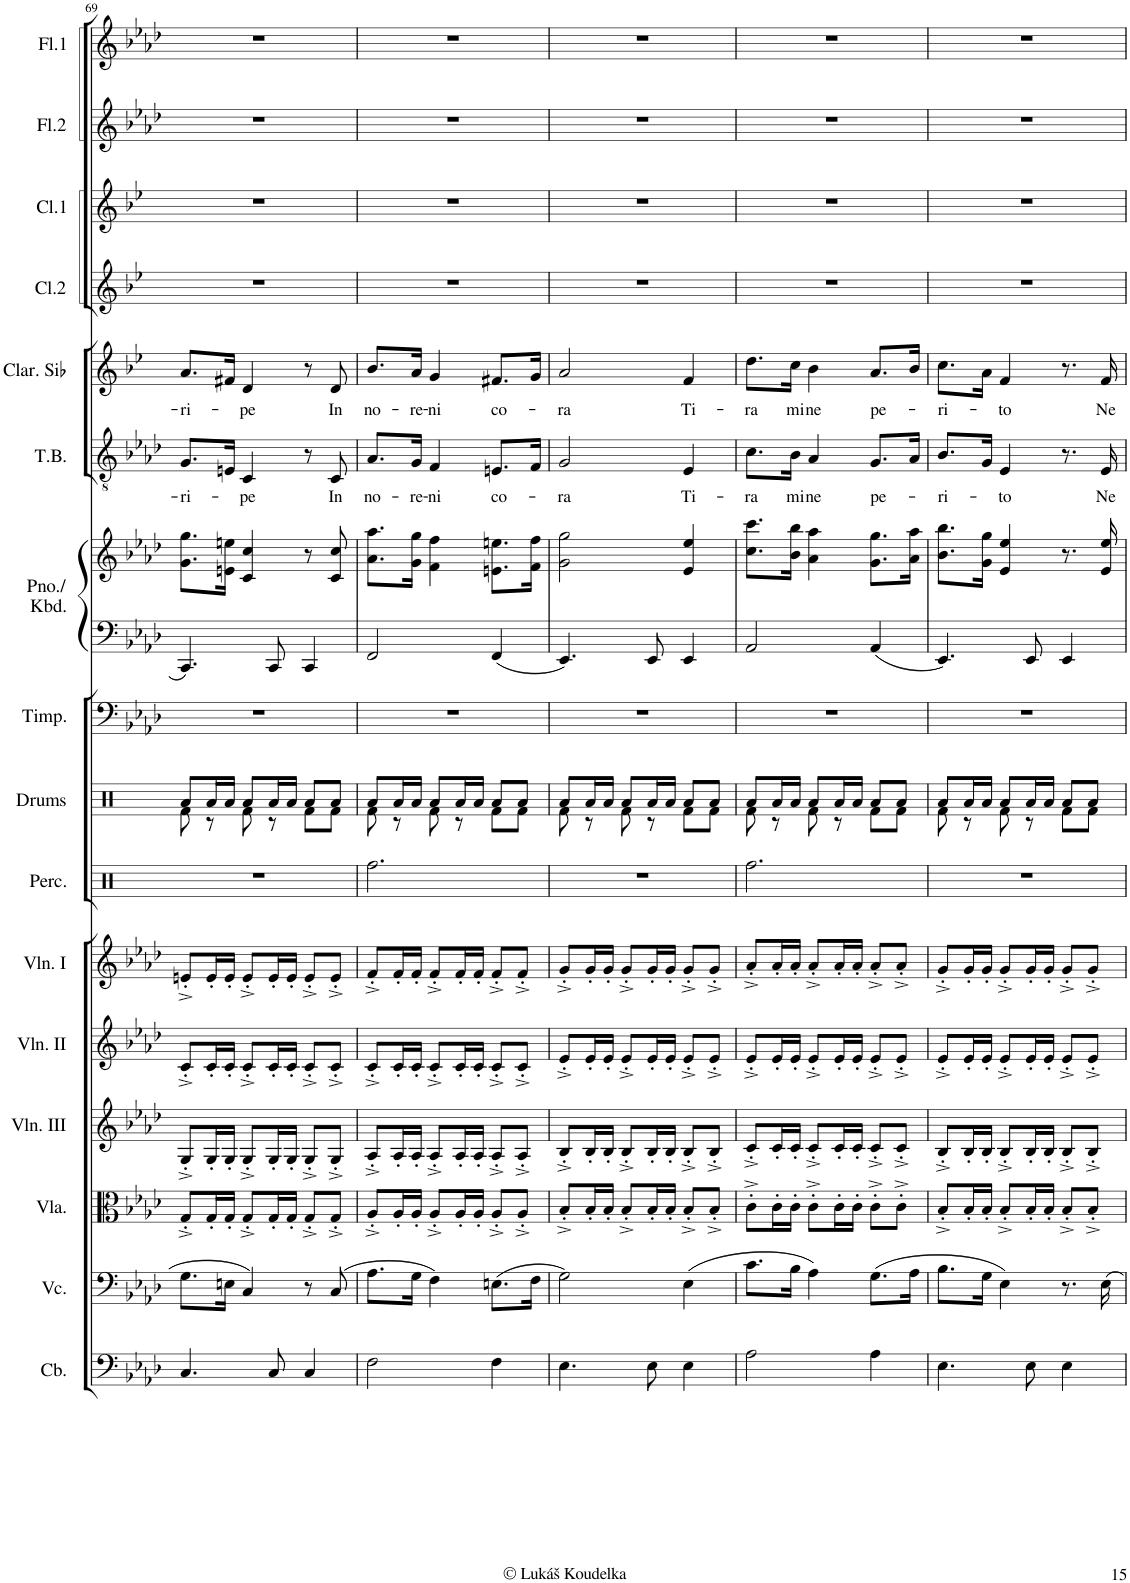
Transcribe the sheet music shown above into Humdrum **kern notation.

**kern	**kern	**kern	**kern	**kern	**kern	**kern	**kern	**kern	**kern	**kern	**kern	**text	**kern	**text	**kern	**kern	**kern	**kern
*part16	*part15	*part14	*part13	*part12	*part11	*part10	*part9	*part8	*part7	*part7	*part6	*part6	*part5	*part5	*part4	*part3	*part2	*part1
*staff17	*staff16	*staff15	*staff14	*staff13	*staff12	*staff11	*staff10	*staff9	*staff8	*staff7	*staff6	*staff6	*staff5	*staff5	*staff4	*staff3	*staff2	*staff1
*I"Contrabass (Bass Guitar)	*I"Violoncello	*I"Viola	*I"Violin III (optional - replace Viola)	*I"Violin II	*I"Violin I	*I"Percussion (Tam-Tam, Glock., Cl.Cymb)	*I"Drums	*I"Timpani	*I"Piano/ Keyboard (optional)	*	*I"Tenor Bass	*	*I"Clarinette en Sib	*	*I"2nd Clarinet in Bb	*I"1st Clarinet in Bb	*I"2nd Flute	*I"1st Flute
*I'Cb.	*I'Vc.	*I'Vla.	*I'Vln. III	*I'Vln. II	*I'Vln. I	*I'Perc.	*I'Drums	*I'Timp.	*I'Pno./ Kbd.	*	*I'T.B.	*	*I'Clar. Sib	*	*I'Cl.2	*I'Cl.1	*I'Fl.2	*I'Fl.1
!!LO:PB:g=z
*clefF4	*clefF4	*clefC3	*clefG2	*clefG2	*clefG2	*clefX	*clefX	*clefF4	*clefF4	*clefG2	*clefGv2	*	*clefG2	*	*clefG2	*clefG2	*clefG2	*clefG2
*Trd7c12	*	*	*	*	*	*	*	*	*	*	*	*	*Trd1c2	*	*Trd1c2	*Trd1c2	*	*
*k[b-e-a-d-]	*k[b-e-a-d-]	*k[b-e-a-d-]	*k[b-e-a-d-]	*k[b-e-a-d-]	*k[b-e-a-d-]	*k[]	*k[]	*k[b-e-a-d-]	*k[b-e-a-d-]	*k[b-e-a-d-]	*k[b-e-a-d-]	*	*k[b-e-]	*	*k[b-e-]	*k[b-e-]	*k[b-e-a-d-]	*k[b-e-a-d-]
*M3/4	*M3/4	*M3/4	*M3/4	*M3/4	*M3/4	*M3/4	*M3/4	*M3/4	*M3/4	*M3/4	*M3/4	*	*M3/4	*	*M3/4	*M3/4	*M3/4	*M3/4
=69	=69	=69	=69	=69	=69	=69	=69	=69	=69	=69	=69	=69	=69	=69	=69	=69	=69	=69
*	*	*	*	*	*	*	*^	*	*	*	*	*	*	*	*	*	*	*
!	!	!	!	!	!	!	!	!	!	!	!	!	!LO:LY:b	!	!LO:LY:b	!	!	!	!
4.C/	8.G\L	8G'^/L	8G'^/L	8c'^/L	8en'^/L	2.r	8Ra/L	8Rf\	2.r	4.CC/	8.g\ 8.gg\L	8.G/L	-ri-	8.a/L	-ri-	2.r	2.r	2.r	2.r
.	.	16G'/L	16G'/L	16c'/L	16e'/L	.	16Ra/L	8r	.	.	.	.	.	.	.	.	.	.	.
.	16En\Jk	16G'/JJ	16G'/JJ	16c'/JJ	16e'/JJ	.	16Ra/JJ	.	.	.	16en\ 16een\Jk	16En/Jk	.	16f#X/Jk	.	.	.	.	.
!	!	!	!	!	!	!	!	!	!	!	!	!	!LO:LY:b	!	!LO:LY:b	!	!	!	!
.	4C/	8G'^/L	8G'^/L	8c'^/L	8e'^/L	.	8Ra/L	8Rf\	.	.	4c/ 4cc/	4C/	-pe	4d/	-pe	.	.	.	.
8C/	.	16G'/L	16G'/L	16c'/L	16e'/L	.	16Ra/L	8r	.	8CC/	.	.	.	.	.	.	.	.	.
.	.	16G'/JJ	16G'/JJ	16c'/JJ	16e'/JJ	.	16Ra/JJ	.	.	.	.	.	.	.	.	.	.	.	.
4C/	8r	8G'^/L	8G'^/L	8c'^/L	8e'^/L	.	8Ra/L	8Rf\L	.	4CC/	8r	8r	.	8r	.	.	.	.	.
!	!	!	!	!	!	!	!	!	!	!	!	!	!LO:LY:b	!	!LO:LY:b	!	!	!	!
.	(8C/	8G'^/J	8G'^/J	8c'^/J	8e'^/J	.	8Ra/J	8Rf\J	.	.	8c/ 8cc/	8C/	In	8d/	In	.	.	.	.
=70	=70	=70	=70	=70	=70	=70	=70	=70	=70	=70	=70	=70	=70	=70	=70	=70	=70	=70	=70
!	!	!	!	!	!	!	!	!	!	!	!	!	!LO:LY:b	!	!LO:LY:b	!	!	!	!
2F\	8.A-\L	8A-'^/L	8A-'^/L	8c'^/L	8f'^/L	2.Rff\	8Ra/L	8Rf\	2.r	2FF/	8.a-\ 8.aa-\L	8.A-/L	no-	8.b-/L	no-	2.r	2.r	2.r	2.r
.	.	16A-'/L	16A-'/L	16c'/L	16f'/L	.	16Ra/L	8r	.	.	.	.	.	.	.	.	.	.	.
!	!	!	!	!	!	!	!	!	!	!	!	!	!LO:LY:b	!	!LO:LY:b	!	!	!	!
.	16G\Jk	16A-'/JJ	16A-'/JJ	16c'/JJ	16f'/JJ	.	16Ra/JJ	.	.	.	16g\ 16gg\Jk	16G/Jk	-re-	16a/Jk	-re-	.	.	.	.
!	!	!	!	!	!	!	!	!	!	!	!	!	!LO:LY:b	!	!LO:LY:b	!	!	!	!
.	4F\)	8A-'^/L	8A-'^/L	8c'^/L	8f'^/L	.	8Ra/L	8Rf\	.	.	4f\ 4ff\	4F/	-ni	4g/	-ni	.	.	.	.
.	.	16A-'/L	16A-'/L	16c'/L	16f'/L	.	16Ra/L	8r	.	.	.	.	.	.	.	.	.	.	.
.	.	16A-'/JJ	16A-'/JJ	16c'/JJ	16f'/JJ	.	16Ra/JJ	.	.	.	.	.	.	.	.	.	.	.	.
!	!	!	!	!	!	!	!	!	!	!	!	!	!LO:LY:b	!	!LO:LY:b	!	!	!	!
4F\	(8.En\L	8A-'^/L	8A-'^/L	8c'^/L	8f'^/L	.	8Ra/L	8Rf\L	.	4FF/	8.en\ 8.een\L	8.En/L	co-	8.f#X/L	co-	.	.	.	.
.	.	8A-'^/J	8A-'^/J	8c'^/J	8f'^/J	.	8Ra/J	8Rf\J	.	.	.	.	.	.	.	.	.	.	.
.	16F\Jk	.	.	.	.	.	.	.	.	.	16f\ 16ff\Jk	16F/Jk	.	16g/Jk	.	.	.	.	.
=71	=71	=71	=71	=71	=71	=71	=71	=71	=71	=71	=71	=71	=71	=71	=71	=71	=71	=71	=71
!	!	!	!	!	!	!	!	!	!	!	!	!	!LO:LY:b	!	!LO:LY:b	!	!	!	!
4.E-\	2G\)	8B-'^/L	8B-'^/L	8e-'^/L	8g'^/L	2.r	8Ra/L	8Rf\	2.r	4.EE-/	2g\ 2gg\	2G/	-ra	2a/	-ra	2.r	2.r	2.r	2.r
.	.	16B-'/L	16B-'/L	16e-'/L	16g'/L	.	16Ra/L	8r	.	.	.	.	.	.	.	.	.	.	.
.	.	16B-'/JJ	16B-'/JJ	16e-'/JJ	16g'/JJ	.	16Ra/JJ	.	.	.	.	.	.	.	.	.	.	.	.
.	.	8B-'^/L	8B-'^/L	8e-'^/L	8g'^/L	.	8Ra/L	8Rf\	.	.	.	.	.	.	.	.	.	.	.
8E-\	.	16B-'/L	16B-'/L	16e-'/L	16g'/L	.	16Ra/L	8r	.	8EE-/	.	.	.	.	.	.	.	.	.
.	.	16B-'/JJ	16B-'/JJ	16e-'/JJ	16g'/JJ	.	16Ra/JJ	.	.	.	.	.	.	.	.	.	.	.	.
!	!	!	!	!	!	!	!	!	!	!	!	!	!LO:LY:b	!	!LO:LY:b	!	!	!	!
4E-\	(4E-\	8B-'^/L	8B-'^/L	8e-'^/L	8g'^/L	.	8Ra/L	8Rf\L	.	4EE-/	4e-/ 4ee-/	4E-/	Ti-	4f/	Ti-	.	.	.	.
.	.	8B-'^/J	8B-'^/J	8e-'^/J	8g'^/J	.	8Ra/J	8Rf\J	.	.	.	.	.	.	.	.	.	.	.
=72	=72	=72	=72	=72	=72	=72	=72	=72	=72	=72	=72	=72	=72	=72	=72	=72	=72	=72	=72
!	!	!	!	!	!	!	!	!	!	!	!	!	!LO:LY:b	!	!LO:LY:b	!	!	!	!
2A-\	8.c\L	8c'^\L	8c'^/L	8e-'^/L	8a-'^/L	2.Rff\	8Ra/L	8Rf\	2.r	2AA-/	8.cc\ 8.ccc\L	8.c\L	-ra	8.dd\L	-ra	2.r	2.r	2.r	2.r
.	.	16c'\L	16c'/L	16e-'/L	16a-'/L	.	16Ra/L	8r	.	.	.	.	.	.	.	.	.	.	.
!	!	!	!	!	!	!	!	!	!	!	!	!	!LO:LY:b	!	!LO:LY:b	!	!	!	!
.	16B-\Jk	16c'\JJ	16c'/JJ	16e-'/JJ	16a-'/JJ	.	16Ra/JJ	.	.	.	16b-\ 16bb-\Jk	16B-\Jk	mi-	16cc\Jk	mi-	.	.	.	.
!	!	!	!	!	!	!	!	!	!	!	!	!	!LO:LY:b	!	!LO:LY:b	!	!	!	!
.	4A-\)	8c'^\L	8c'^/L	8e-'^/L	8a-'^/L	.	8Ra/L	8Rf\	.	.	4a-\ 4aa-\	4A-/	-ne	4b-\	-ne	.	.	.	.
.	.	16c'\L	16c'/L	16e-'/L	16a-'/L	.	16Ra/L	8r	.	.	.	.	.	.	.	.	.	.	.
.	.	16c'\JJ	16c'/JJ	16e-'/JJ	16a-'/JJ	.	16Ra/JJ	.	.	.	.	.	.	.	.	.	.	.	.
!	!	!	!	!	!	!	!	!	!	!	!	!	!LO:LY:b	!	!LO:LY:b	!	!	!	!
4A-\	(8.G\L	8c'^\L	8c'^/L	8e-'^/L	8a-'^/L	.	8Ra/L	8Rf\L	.	4AA-/	8.g\ 8.gg\L	8.G/L	pe-	8.a/L	pe-	.	.	.	.
.	.	8c'^\J	8c'^/J	8e-'^/J	8a-'^/J	.	8Ra/J	8Rf\J	.	.	.	.	.	.	.	.	.	.	.
.	16A-\Jk	.	.	.	.	.	.	.	.	.	16a-\ 16aa-\Jk	16A-/Jk	.	16b-/Jk	.	.	.	.	.
=73	=73	=73	=73	=73	=73	=73	=73	=73	=73	=73	=73	=73	=73	=73	=73	=73	=73	=73	=73
!	!	!	!	!	!	!	!	!	!	!	!	!	!LO:LY:b	!	!LO:LY:b	!	!	!	!
4.E-\	8.B-\L	8B-'^/L	8B-'^/L	8e-'^/L	8g'^/L	2.r	8Ra/L	8Rf\	2.r	4.EE-/	8.b-\ 8.bb-\L	8.B-/L	-ri-	8.cc\L	-ri-	2.r	2.r	2.r	2.r
.	.	16B-'/L	16B-'/L	16e-'/L	16g'/L	.	16Ra/L	8r	.	.	.	.	.	.	.	.	.	.	.
.	16G\Jk	16B-'/JJ	16B-'/JJ	16e-'/JJ	16g'/JJ	.	16Ra/JJ	.	.	.	16g\ 16gg\Jk	16G/Jk	.	16a\Jk	.	.	.	.	.
!	!	!	!	!	!	!	!	!	!	!	!	!	!LO:LY:b	!	!LO:LY:b	!	!	!	!
.	4E-\)	8B-'^/L	8B-'^/L	8e-'^/L	8g'^/L	.	8Ra/L	8Rf\	.	.	4e-/ 4ee-/	4E-/	-to	4f/	-to	.	.	.	.
8E-\	.	16B-'/L	16B-'/L	16e-'/L	16g'/L	.	16Ra/L	8r	.	8EE-/	.	.	.	.	.	.	.	.	.
.	.	16B-'/JJ	16B-'/JJ	16e-'/JJ	16g'/JJ	.	16Ra/JJ	.	.	.	.	.	.	.	.	.	.	.	.
4E-\	8.r	8B-'^/L	8B-'^/L	8e-'^/L	8g'^/L	.	8Ra/L	8Rf\L	.	4EE-/	8.r	8.r	.	8.r	.	.	.	.	.
.	.	8B-'^/J	8B-'^/J	8e-'^/J	8g'^/J	.	8Ra/J	8Rf\J	.	.	.	.	.	.	.	.	.	.	.
!	!	!	!	!	!	!	!	!	!	!	!	!	!LO:LY:b	!	!LO:LY:b	!	!	!	!
.	16E-\	.	.	.	.	.	.	.	.	.	16e-/ 16ee-/	16E-/	Ne	16f/	Ne	.	.	.	.
*	*	*	*	*	*	*	*v	*v	*	*	*	*	*	*	*	*	*	*	*
=	=	=	=	=	=	=	=	=	=	=	=	=	=	=	=	=	=	=
*-	*-	*-	*-	*-	*-	*-	*-	*-	*-	*-	*-	*-	*-	*-	*-	*-	*-	*-
